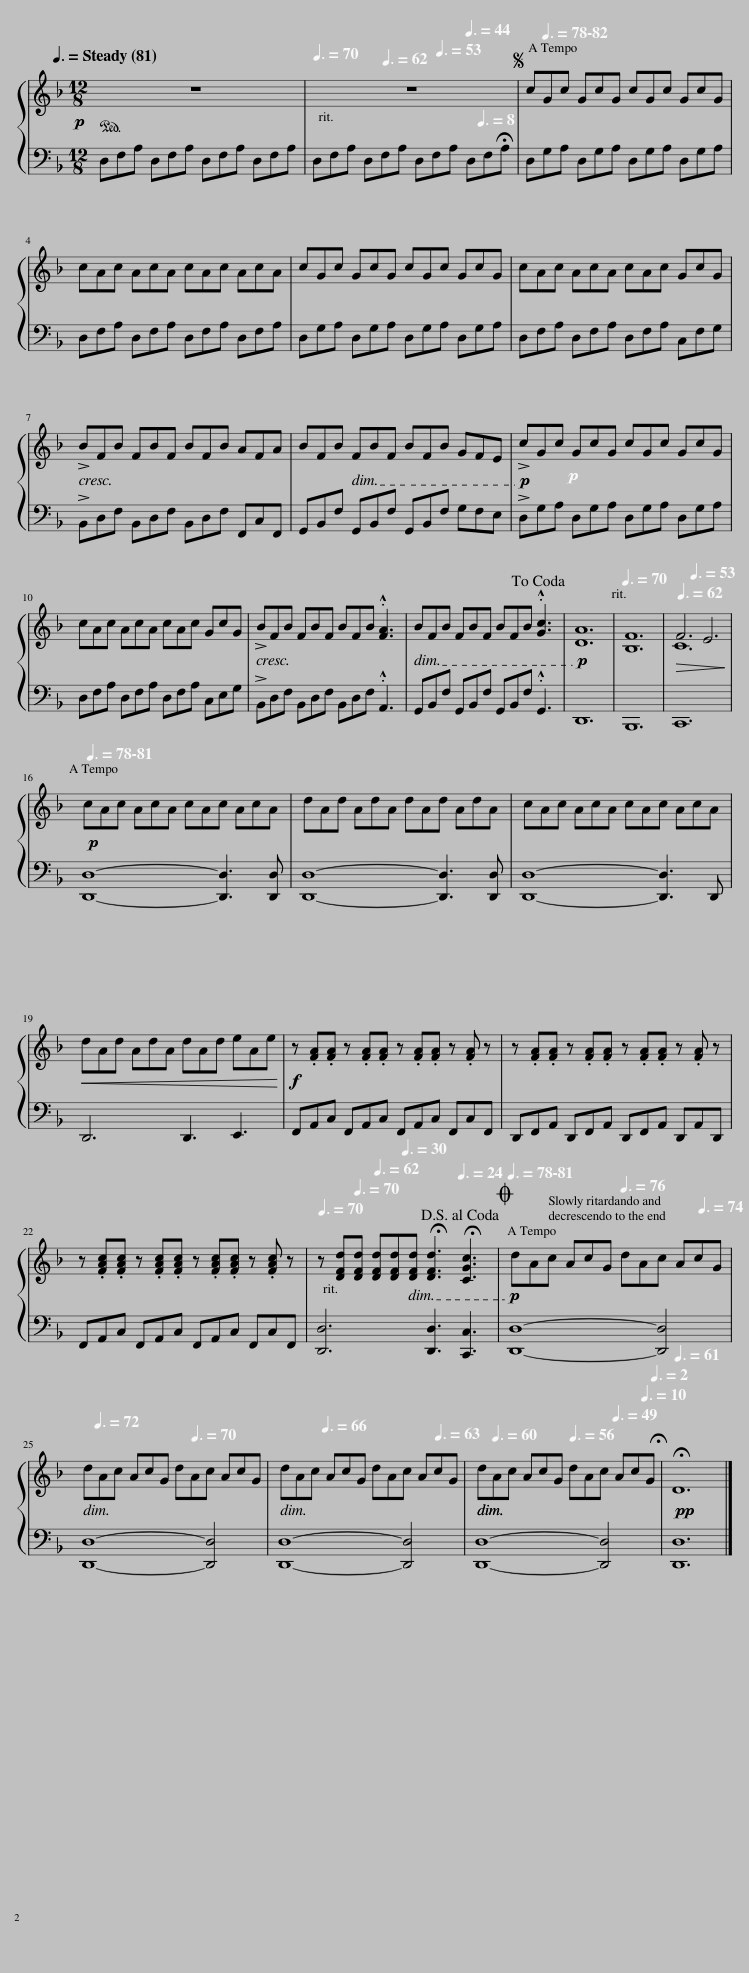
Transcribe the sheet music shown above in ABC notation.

X:1
%%score { ( 1 3 ) | 2 }
L:1/8
Q:3/8=117
M:12/8
I:linebreak $
K:F
V:1 treble
V:3 treble
V:2 bass
V:1
!p! z12 |[Q:3/8=70] z12[Q:3/8=62][Q:3/8=53][Q:3/8=44][Q:3/8=8] |S[Q:3/8=78] cGc GcG cGc GcG |$ cAc AcA cAc AcA | cGc GcG cGc GcG | %5
 cAc AcA cAc GcG |$ !>!BFB FBF BFB AFA | BFB FBF BFB GFE |!p! !>!cGc!p! GcG cGc GcG |$ cAc AcA cAc GcG | %10
 !>!BFB FBF BFB .[FA]3 | BFB FBF BFB .[Gc]3!dacoda! |!p! [DA]12 |[Q:3/8=70] [B,F]12 |[Q:3/8=62] F6[Q:3/8=53] E6 |$ %15
[Q:3/8=78] cAc AcA cAc AcA | dAd AdA dAd AdA | cAc AcA cAc AcA |$!<(! dAd AdA dAd eAe!<)! |!f! z .[FA].[FA] z .[FA].[FA] z .[FA].[FA] z .[FA] z | %20
 z .[FA].[FA] z .[FA].[FA] z .[FA].[FA] z .[FA] z |$ z .[FAc].[FAc] z .[FAc].[FAc] z .[FAc].[FAc] z .[FAc] z | z [DFd][Q:3/8=70][Q:3/8=70][DFd] [DFd][Q:3/8=62][DFd][DFd][Q:3/8=30] !fermata![DFd]3[Q:3/8=24] !fermata![CGc]3!D.S.! |O[Q:3/8=78]!p! dAc Ac[Q:3/8=76]G dAc A[Q:3/8=74]cG |$ d[Q:3/8=72]Ac Ac[Q:3/8=70]G dAc AcG | %25
 dAc[Q:3/8=66] AcG dAc[Q:3/8=63] AcG | d[Q:3/8=60]Ac AcG[Q:3/8=56] dAc A[Q:3/8=49]c[Q:3/8=10][Q:3/8=2]!fermata!G |[Q:3/8=61] !fermata!D12 |] %28
V:2
!ped! D,F,A, D,F,A, D,F,A, D,F,A,!ped-up! |!ped! D,F,A, D,F,A, D,F,A, D,F,!fermata!A,!ped-up! | D,G,A, D,G,A, D,G,A, D,G,A, |$ D,F,A, D,F,A, D,F,A, D,F,A, | D,G,A, D,G,A, D,G,A, D,G,A, | %5
 D,F,A, D,F,A, D,F,A, C,F,G, |$ !>!B,,D,F, B,,D,F, B,,D,F, F,,C,F,, | G,,B,,F, G,,B,,F, G,,B,,F, G,F,E, | !>!D,G,A, D,G,A, D,G,A, D,G,A, |$ D,F,A, D,F,A, D,F,A, C,E,G, | %10
 !>!B,,D,F, B,,D,F, B,,D,F, .A,,3 | G,,B,,F, G,,B,,F, G,,B,,F, .G,,3 | D,,12 | B,,,12 |!>(! C,,12!>)! |$ %15
!p! [D,,D,]8- [D,,D,]3 [D,,D,] | [D,,D,]8- [D,,D,]3 [D,,D,] | [D,,D,]8- [D,,D,]3 D,, |$ D,,6 D,,3 E,,3 | F,,A,,C, F,,A,,C, F,,A,,C, F,,C,F,, | %20
 D,,F,,A,, D,,F,,A,, D,,F,,A,, D,,A,,D,, |$ F,,A,,C, F,,A,,C, F,,A,,C, F,,C,F,, | [D,,D,]6 [D,,D,]3 [C,,C,]3 | [D,,D,]8- [D,,D,]4 |$ [D,,D,]8- [D,,D,]4 | %25
 [D,,D,]8- [D,,D,]4 | [D,,D,]8- [D,,D,]4 |!pp! [D,,D,]12 |] %28
V:3
 x12 | x12 | x12 |$ x12 | x12 | %5
 x12 |$ x12 | x12 | x12 |$ x12 | %10
 x12 | x12 | x12 | x12 | C12 |$ %15
 x12 | x12 | x12 |$ x12 | x12 | %20
 x12 |$ x12 | x12 | x12 |$ x12 | %25
 x12 | x12 | x12 |] %28
